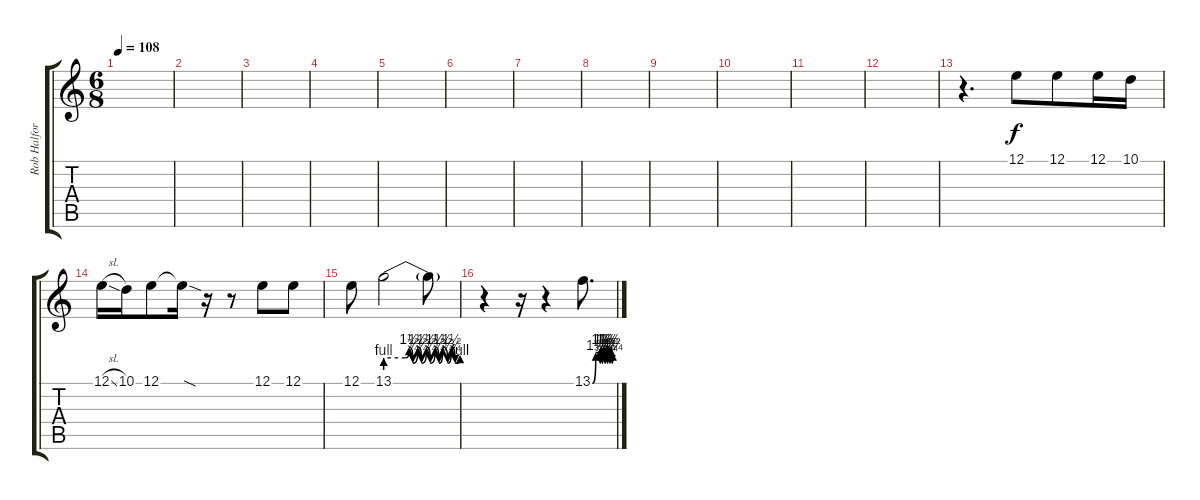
\track ("Rob Halford" "Rob Halfor") {instrument violin}
\staff {score tabs}
\tuning (E4 B3 G3 D3 A2 E2) {hide}
\ts (6 8)
\tempo 108
\clef g2
\ks c
|
|
|
|
|
|
|
|
|
|
|
|
r.4{d} 12.1.8 12.1.8 12.1.16 10.1.16 |
12.1{sl}.16 10.1.16 12.1.8 12.1{sod t}.16 r.16 r.8 12.1.8 12.1.8 |
12.1.8 13.1{be (custom 0 4 16 4 19 6 22 3 26 6 29 3 33 6 36 3 40 6 43 3 46 6 50 3 53 6 56 3 60 4)}.2 13.1{t}.8 |
r.4 r.16 r.4 13.1{be (custom 0 0 10 5 17 5 22 3 25 6 28 3 32 6 36 3 40 6 43 3 47 6 50 3 54 6 57 3 60 5)}.8{d}
